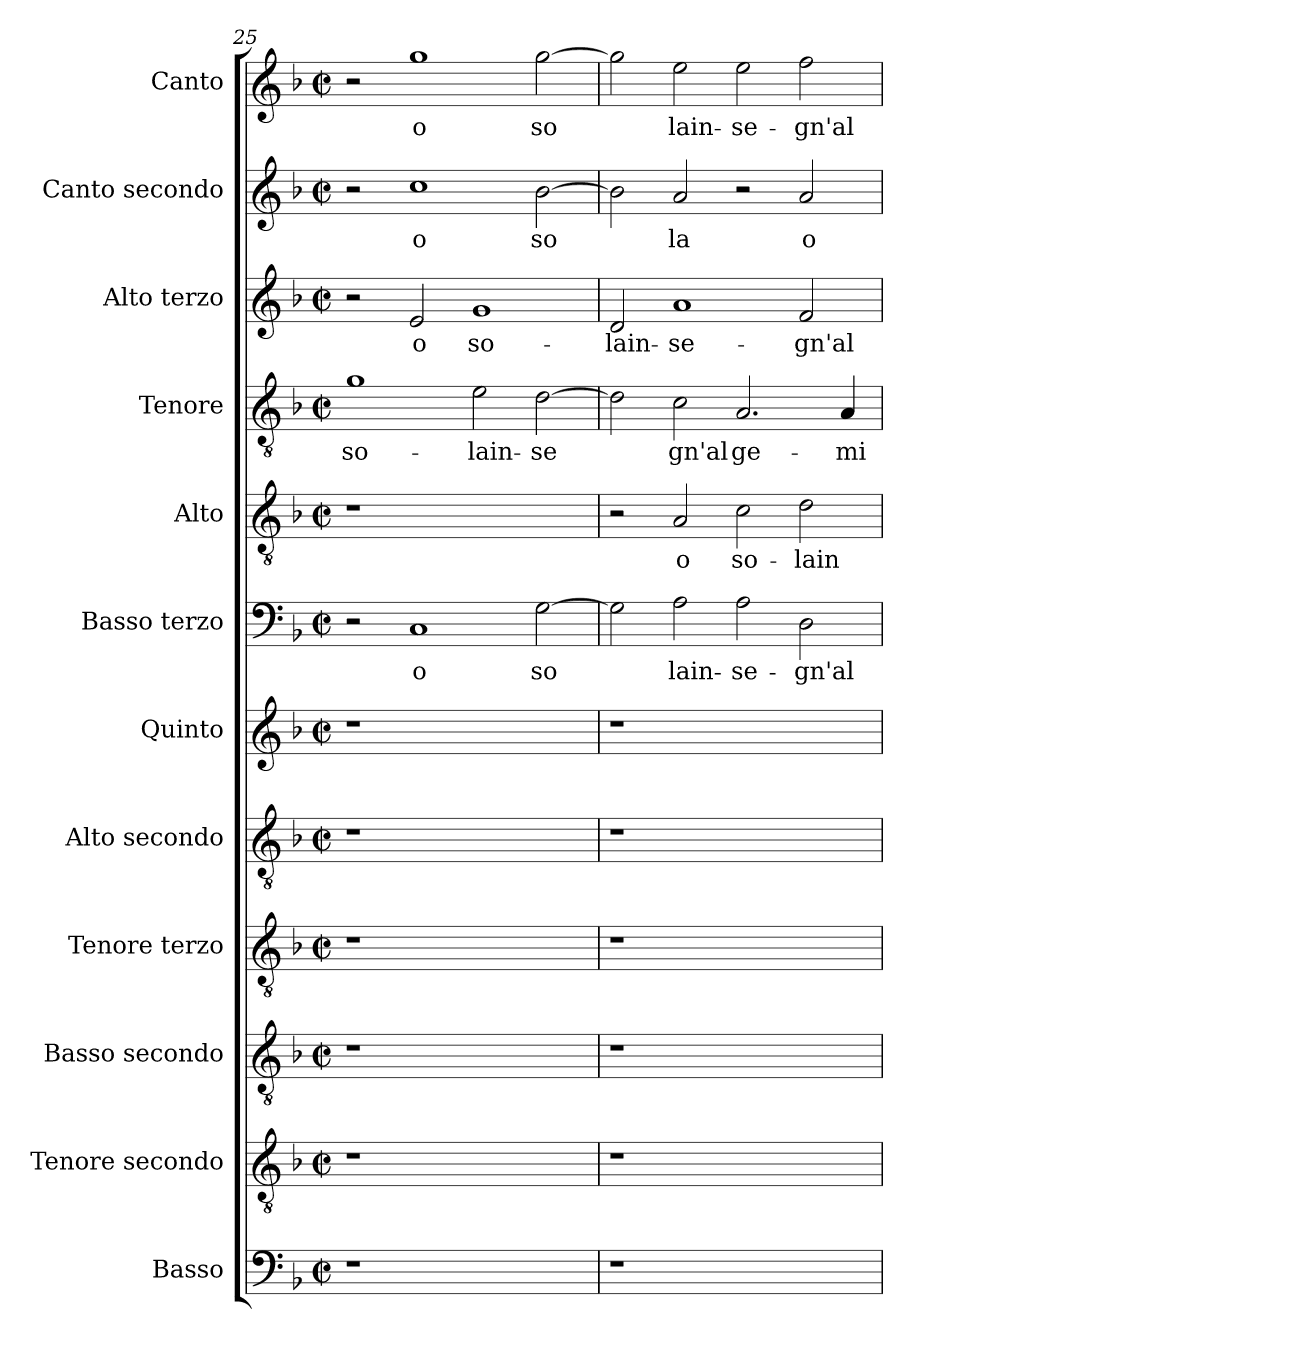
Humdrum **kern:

**kern	**kern	**kern	**kern	**kern	**kern	**kern	**text	**kern	**text	**kern	**text	**kern	**text	**kern	**text	**kern	**text
*part12	*part11	*part10	*part9	*part8	*part7	*part6	*part6	*part5	*part5	*part4	*part4	*part3	*part3	*part2	*part2	*part1	*part1
*staff12	*staff11	*staff10	*staff9	*staff8	*staff7	*staff6	*staff6	*staff5	*staff5	*staff4	*staff4	*staff3	*staff3	*staff2	*staff2	*staff1	*staff1
*I"Basso	*I"Tenore secondo	*I"Basso secondo	*I"Tenore terzo	*I"Alto secondo	*I"Quinto	*I"Basso terzo	*	*I"Alto	*	*I"Tenore	*	*I"Alto terzo	*	*I"Canto secondo	*	*I"Canto	*
*	*	*	*	*	*I'Q	*	*	*	*	*	*	*	*	*	*	*	*
*clefF4	*clefGv2	*clefGv2	*clefGv2	*clefGv2	*clefG2	*clefF4	*	*clefGv2	*	*clefGv2	*	*clefG2	*	*clefG2	*	*clefG2	*
*k[b-]	*k[b-]	*k[b-]	*k[b-]	*k[b-]	*k[b-]	*k[b-]	*	*k[b-]	*	*k[b-]	*	*k[b-]	*	*k[b-]	*	*k[b-]	*
*F:	*F:	*F:	*F:	*F:	*F:	*F:	*	*F:	*	*F:	*	*F:	*	*F:	*	*F:	*
*M2/2	*M2/2	*M2/2	*M2/2	*M2/2	*M2/2	*M2/2	*	*M2/2	*	*M2/2	*	*M2/2	*	*M2/2	*	*M2/2	*
*met(c|)	*met(c|)	*met(c|)	*met(c|)	*met(c|)	*met(c|)	*met(c|)	*	*met(c|)	*	*met(c|)	*	*met(c|)	*	*met(c|)	*	*met(c|)	*
=25	=25	=25	=25	=25	=25	=25	=25	=25	=25	=25	=25	=25	=25	=25	=25	=25	=25
!	!	!	!	!	!	!	!	!	!	!	!LO:LY:b:rj	!	!	!	!	!	!
1r	1r	1r	1r	1r	1r	2r	.	1r	.	1g	so-	2r	.	2r	.	2r	.
!	!	!	!	!	!	!	!LO:LY:b:rj	!	!	!	!	!	!LO:LY:b:rj	!	!LO:LY:b:rj	!	!LO:LY:b:cj
.	.	.	.	.	.	1C	o	.	.	.	.	2e/	o	1cc	o	1gg	o
!	!	!	!	!	!	!	!	!	!	!	!LO:LY:b:rj	!	!LO:LY:b:rj	!	!	!	!
1ryy	1ryy	1ryy	1ryy	1ryy	1ryy	.	.	1ryy	.	2e\	-lain-	1g	so-	.	.	.	.
!	!	!	!	!	!	!	!LO:LY:b:rj	!	!	!	!LO:LY:b:rj	!	!	!	!LO:LY:b:rj	!	!LO:LY:b:cj
.	.	.	.	.	.	[>2G\	so-	.	.	[>2d\	-se-	.	.	[>2b-\	so-	[>2gg\	so-
=26	=26	=26	=26	=26	=26	=26	=26	=26	=26	=26	=26	=26	=26	=26	=26	=26	=26
!	!	!	!	!	!	!	!LO:LY:b:rj	!	!	!	!LO:LY:b:rj	!	!LO:LY:b:rj	!	!LO:LY:b:rj	!	!LO:LY:b:cj
1r	1r	1r	1r	1r	1r	2G\]	--	2r	.	2d\]	--	2d/	-lain-	2b-\]	--	2gg\]	--
!	!	!	!	!	!	!	!LO:LY:b:rj	!	!LO:LY:b:rj	!	!LO:LY:b:rj	!	!LO:LY:b:rj	!	!LO:LY:b:rj	!	!LO:LY:b:cj
.	.	.	.	.	.	2A\	-lain-	2A/	o	2c\	-gn'al	1a	-se-	2a/	-la	2ee\	-lain-
!	!	!	!	!	!	!	!LO:LY:b:rj	!	!LO:LY:b:rj	!	!LO:LY:b:rj	!	!	!	!	!	!LO:LY:b:cj
1ryy	1ryy	1ryy	1ryy	1ryy	1ryy	2A\	-se-	2c\	so-	2.A/	ge-	.	.	2r	.	2ee\	-se-
!	!	!	!	!	!	!	!LO:LY:b:rj	!	!LO:LY:b:rj	!	!	!	!LO:LY:b:rj	!	!LO:LY:b:rj	!	!LO:LY:b:cj
.	.	.	.	.	.	2D\	-gn'al	2d\	-lain-	.	.	2f/	-gn'al	2a/	o	2ff\	-gn'al
!	!	!	!	!	!	!	!	!	!	!	!LO:LY:b:rj	!	!	!	!	!	!
.	.	.	.	.	.	.	.	.	.	4A/	-mi-	.	.	.	.	.	.
=	=	=	=	=	=	=	=	=	=	=	=	=	=	=	=	=	=
*-	*-	*-	*-	*-	*-	*-	*-	*-	*-	*-	*-	*-	*-	*-	*-	*-	*-
